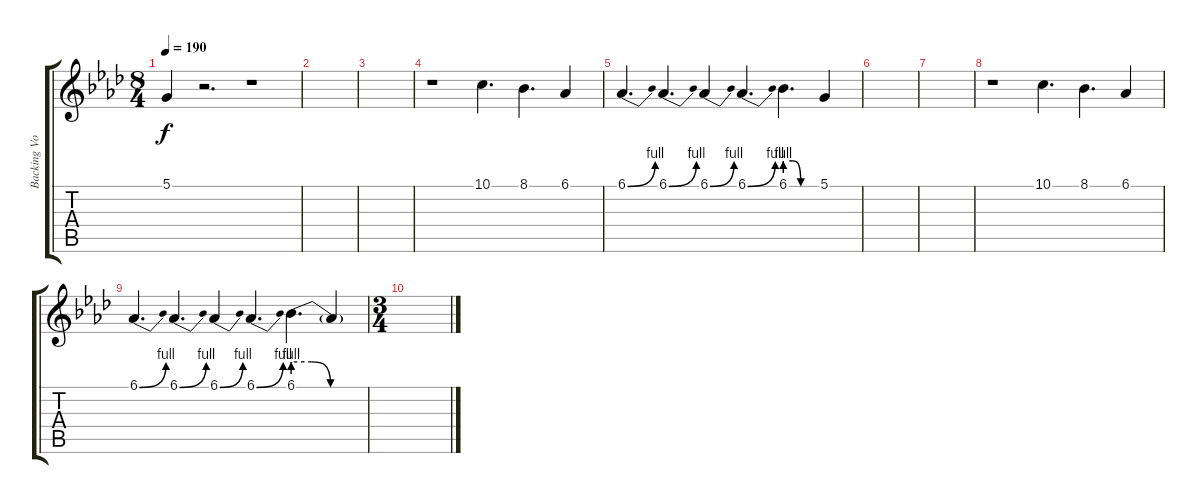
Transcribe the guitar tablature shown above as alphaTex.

\track ("Backing Vocals" "Backing Vo") {instrument clarinet}
\staff {score tabs}
\tuning (D4 A3 F3 C3 G2 C2) {hide}
\ts (8 4)
\tempo 190
\clef g2
\ks ab
5.1{t}.4{dy f} r.2{d} r.1 |
|
|
r.1 10.1.4{d} 8.1.4{d} 6.1.4 |
6.1{be (bend 0 0 60 4)}.4{d} 6.1{be (bend 0 0 60 4)}.4{d} 6.1{be (bend 0 0 60 4)}.4 6.1{be (bend 0 0 60 4)}.4{d} 6.1{be (custom 0 4 15 4 30 0 60 0)}.4{d} 5.1.4 |
|
|
r.1 10.1.4{d} 8.1.4{d} 6.1.4 |
6.1{be (bend 0 0 60 4)}.4{d} 6.1{be (bend 0 0 60 4)}.4{d} 6.1{be (bend 0 0 60 4)}.4 6.1{be (bend 0 0 60 4)}.4{d} 6.1{be (custom 0 4 15 4 30 0 60 0)}.4{d} 6.1{t}.4 |
\ts (3 4)
